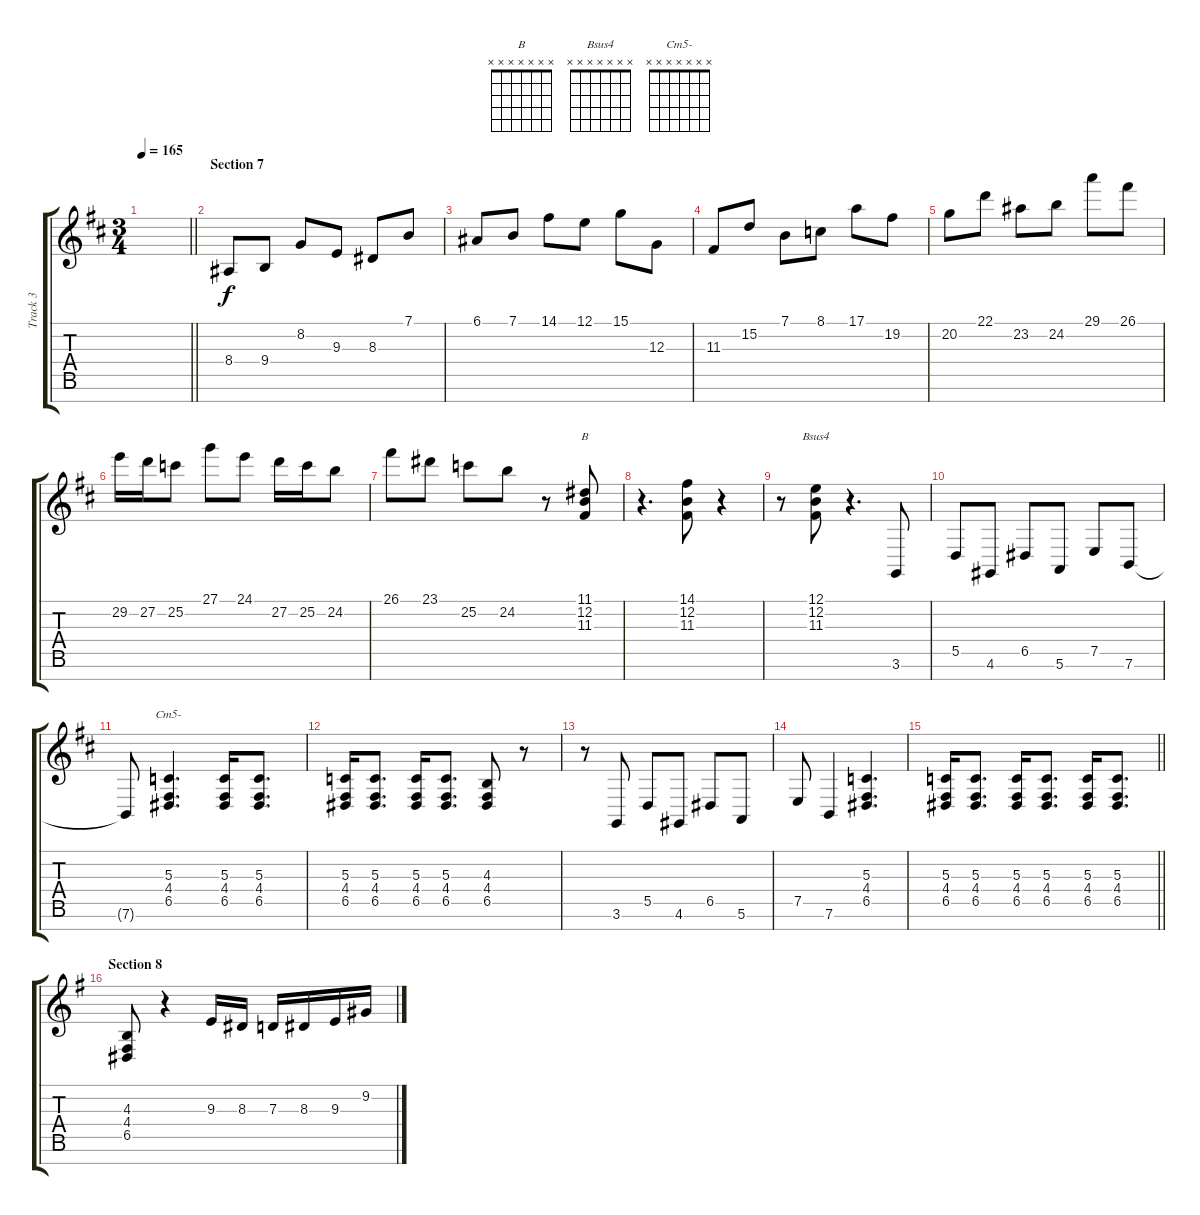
\track ("Track 3" "Track 3") {instrument acousticgrandpiano}
\staff {score tabs}
\tuning (E4 B3 G3 D3 A2 E2 B1) {hide}
\chord ("B" x x x x x x x)
\chord ("Bsus4" x x x x x x x)
\chord ("Cm5-" x x x x x x x)
\ts (3 4)
\tempo 165
\clef g2
\barLineRight lightlight
\ks d
|
\section ("" "Section 7")
8.4.8 9.4.8 8.2.8 9.3.8 8.3.8 7.1.8 |
6.1.8 7.1.8 14.1.8 12.1.8 15.1.8 12.3.8 |
11.3.8 15.2.8 7.1.8 8.1.8 17.1.8 19.2.8 |
20.2.8 22.1.8 23.2.8 24.2.8 29.1.8 26.1.8 |
29.2.16 27.2.16 25.2.8 27.1.8 24.1.8 27.2.16 25.2.16 24.2.8 |
26.1.8 23.1.8 25.2.8 24.2.8 r.8 (11.1 12.2 11.3).8{ch "B"} |
r.4{d} (14.1 12.2 11.3).8 r.4 |
r.8 (12.1 12.2 11.3).8{ch "Bsus4"} r.4{d} 3.6.8 |
5.5.8 4.6.8 6.5.8 5.6.8 7.5.8 7.6.8 |
7.6{t}.8 (5.3 4.4 6.5).4{d ch "Cm5-"} (5.3 4.4 6.5).16 (5.3 4.4 6.5).8{d} |
(5.3 4.4 6.5).16 (5.3 4.4 6.5).8{d} (5.3 4.4 6.5).16 (5.3 4.4 6.5).8{d} (4.3 4.4 6.5).8 r.8 |
r.8 3.6.8 5.5.8 4.6.8 6.5.8 5.6.8 |
7.5.8 7.6.4 (5.3 4.4 6.5).4{d} |
\barLineRight lightlight
(5.3 4.4 6.5).16 (5.3 4.4 6.5).8{d} (5.3 4.4 6.5).16 (5.3 4.4 6.5).8{d} (5.3 4.4 6.5).16 (5.3 4.4 6.5).8{d} |
\section ("" "Section 8")
\ks g
(4.3 4.4 6.5).8 r.4 9.3.16 8.3.16 7.3.16 8.3.16 9.3.16 9.2.16
